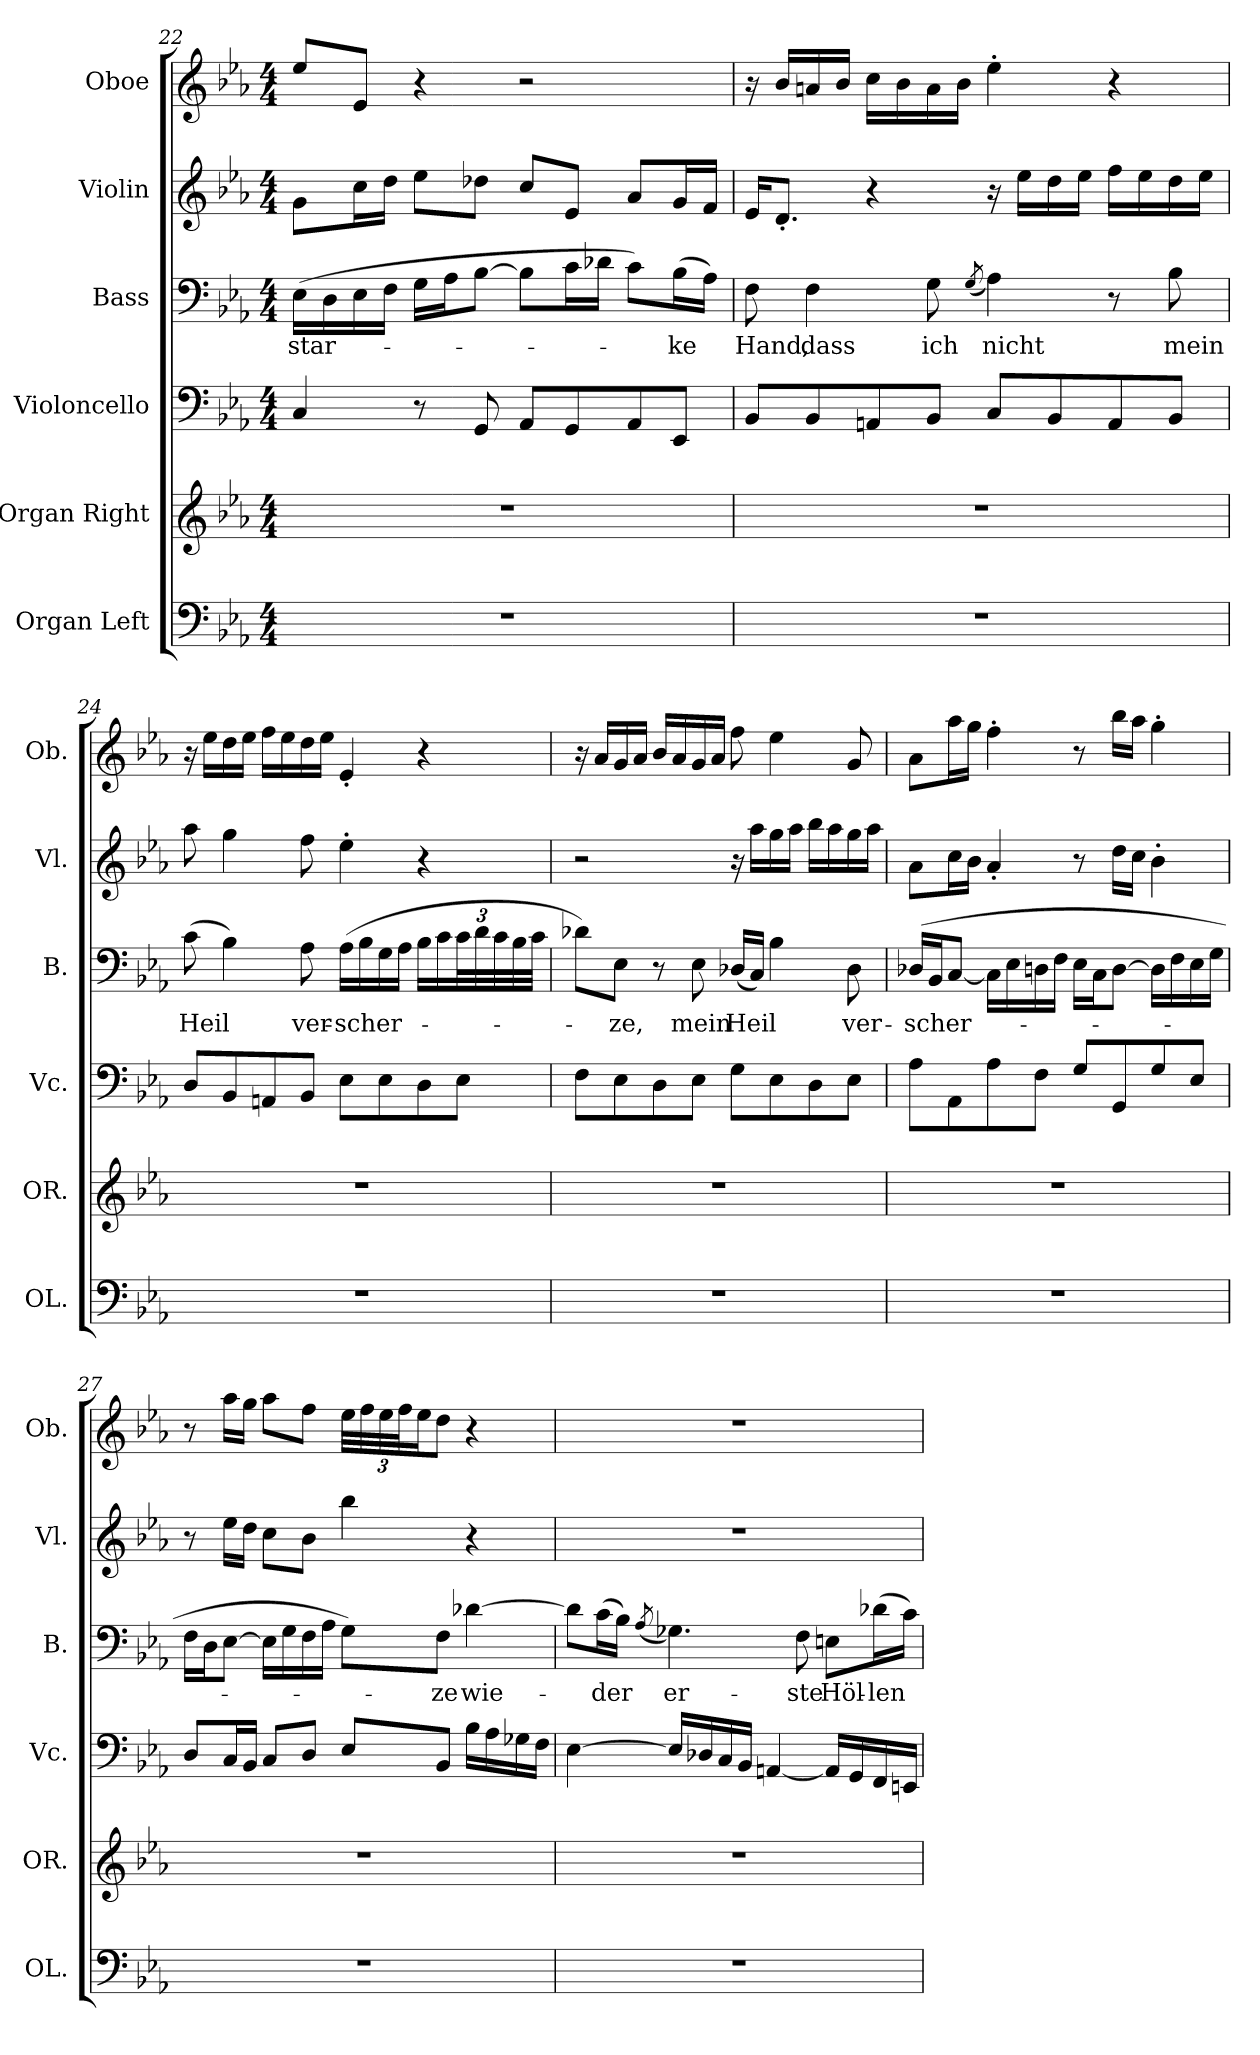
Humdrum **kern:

**kern	**kern	**kern	**kern	**text	**kern	**kern
*part6	*part5	*part4	*part3	*part3	*part2	*part1
*staff6	*staff5	*staff4	*staff3	*staff3	*staff2	*staff1
*I"Organ Left	*I"Organ Right	*I"Violoncello	*I"Bass	*	*I"Violin	*I"Oboe
*I'OL.	*I'OR.	*I'Vc.	*I'B.	*	*I'Vl.	*I'Ob.
!!LO:LB:g=z
*clefF4	*clefG2	*clefF4	*clefF4	*	*clefG2	*clefG2
*k[b-e-a-]	*k[b-e-a-]	*k[b-e-a-]	*k[b-e-a-]	*	*k[b-e-a-]	*k[b-e-a-]
*M4/4	*M4/4	*M4/4	*M4/4	*	*M4/4	*M4/4
=22	=22	=22	=22	=22	=22	=22
1r	1r	4C/	(16E-\LL	star-	8g\L	8ee-/L
.	.	.	16D\	.	.	.
.	.	.	16E-\	.	16cc\L	8e-/J
.	.	.	16F\JJ	.	16dd\JJ	.
.	.	8r	16G\LL	.	8ee-\L	4r
.	.	.	16A-\J	.	.	.
.	.	8GG/	[8B-\J	.	8dd-X\J	.
.	.	8AA-/L	8B-\L]	.	8cc/L	2r
.	.	8GG/	16c\L	.	8e-/J	.
.	.	.	16d-X\JJ	.	.	.
.	.	8AA-/	8c\L)	.	8a-/L	.
.	.	8EE-/J	(16B-\L	-ke	16g/L	.
.	.	.	16A-\JJ)	.	16f/JJ	.
=23	=23	=23	=23	=23	=23	=23
1r	1r	8BB-/L	8F\	Hand,	16e-/KL	16r
.	.	.	.	.	8.d'/J	16b-/LL
.	.	8BB-/	4F\	dass	.	16an/
.	.	.	.	.	.	16b-/JJ
.	.	8AAn/	.	.	4r	16cc\LL
.	.	.	.	.	.	16b-\
.	.	8BB-/J	8G\	ich	.	16a\
.	.	.	.	.	.	16b-\JJ
.	.	.	(8qG/	.	.	.
.	.	8C/L	4A-\)	nicht	16r	4ee-'\
.	.	.	.	.	16ee-\LL	.
.	.	8BB-/	.	.	16dd\	.
.	.	.	.	.	16ee-\JJ	.
.	.	8AA/	8r	.	16ff\LL	4r
.	.	.	.	.	16ee-\	.
.	.	8BB-/J	8B-\	mein	16dd\	.
.	.	.	.	.	16ee-\JJ	.
!!LO:PB:g=z
=24	=24	=24	=24	=24	=24	=24
1r	1r	8D/L	(8c\	Heil	8aa-\	16r
.	.	.	.	.	.	16ee-\LL
.	.	8BB-/	4B-\)	.	4gg\	16dd\
.	.	.	.	.	.	16ee-\JJ
.	.	8AAn/	.	.	.	16ff\LL
.	.	.	.	.	.	16ee-\
.	.	8BB-/J	8A-\	ver-	8ff\	16dd\
.	.	.	.	.	.	16ee-\JJ
.	.	8E-\L	(16A-\LL	-scher-	4ee-'\	4e-'/
.	.	.	16B-\	.	.	.
.	.	8E-\	16G\	.	.	.
.	.	.	16A-\JJ	.	.	.
.	.	8D\	16B-\LL	.	4r	4r
.	.	.	16c\	.	.	.
*	*	*	*Xbrackettup	*	*	*
.	.	8E-\J	48c\L	.	.	.
.	.	.	48d\	.	.	.
.	.	.	48c\	.	.	.
.	.	.	32B-\	.	.	.
.	.	.	32c\JJJ	.	.	.
=25	=25	=25	=25	=25	=25	=25
1r	1r	8F\L	8d-X\L)	.	2r	16r
.	.	.	.	.	.	16a-/LL
.	.	8E-\	8E-\J	-ze,	.	16g/
.	.	.	.	.	.	16a-/JJ
.	.	8D\	8r	.	.	16b-/LL
.	.	.	.	.	.	16a-/
.	.	8E-\J	8E-\	mein	.	16g/
.	.	.	.	.	.	16a-/JJ
.	.	8G\L	(16D-X/LL	Heil	16r	8ff\
.	.	.	16C/JJ)	.	16aa-\LL	.
.	.	8E-\	4B-\	.	16gg\	4ee-\
.	.	.	.	.	16aa-\JJ	.
.	.	8D\	.	.	16bb-\LL	.
.	.	.	.	.	16aa-\	.
.	.	8E-\J	8D-\	ver-	16gg\	8g/
.	.	.	.	.	16aa-\JJ	.
!!LO:LB:g=z
=26	=26	=26	=26	=26	=26	=26
1r	1r	8A-\L	(16D-X/LL	-scher-	8a-\L	8a-\L
.	.	.	16BB-/J	.	.	.
.	.	8AA-\	[8C/J	.	16cc\L	16aa-\L
.	.	.	.	.	16b-\JJ	16gg\JJ
.	.	8A-\	16C\LL]	.	4a-'/	4ff'\
.	.	.	16E-\	.	.	.
.	.	8F\J	16Dn\	.	.	.
.	.	.	16F\JJ	.	.	.
.	.	8G/L	16E-\LL	.	8r	8r
.	.	.	16C\J	.	.	.
.	.	8GG/	[8D\J	.	16dd\LL	16bb-\LL
.	.	.	.	.	16cc\JJ	16aa-\JJ
.	.	8G/	16D\LL]	.	4b-'\	4gg'\
.	.	.	16F\	.	.	.
.	.	8E-/J	16E-\	.	.	.
.	.	.	16G\JJ	.	.	.
=27	=27	=27	=27	=27	=27	=27
1r	1r	8D/L	16F\LL	.	8r	8r
.	.	.	16D\J	.	.	.
.	.	16C/L	[8E-\J	.	16ee-\LL	16aa-\LL
.	.	16BB-/JJ	.	.	16dd\JJ	16gg\JJ
.	.	8C/L	16E-\LL]	.	8cc\L	8aa-\L
.	.	.	16G\	.	.	.
.	.	8D/J	16F\	.	8b-\J	8ff\J
.	.	.	16A-\JJ	.	.	.
*	*	*	*	*	*	*Xbrackettup
.	.	8E-/L	8G\L)	.	4bb-\	48ee-\LLL
.	.	.	.	.	.	48ff\
.	.	.	.	.	.	48ee-\
.	.	.	.	.	.	48ff\J
.	.	.	.	.	.	24ee-\J
.	.	8BB-/J	8F\J	-ze	.	8dd\J
.	.	16B-\LL	[4d-X\	wie-	4r	4r
.	.	16A-\	.	.	.	.
.	.	16G-X\	.	.	.	.
.	.	16F\JJ	.	.	.	.
!!LO:PB:g=z
=28	=28	=28	=28	=28	=28	=28
1r	1r	[4E-\	8d-\L]	.	1r	1r
.	.	.	(16c\L	-der	.	.
.	.	.	16B-\JJ)	.	.	.
.	.	.	(8qA-/	.	.	.
.	.	16E-/LL]	4.G-X\)	er-	.	.
.	.	16D-X/	.	.	.	.
.	.	16C/	.	.	.	.
.	.	16BB-/JJ	.	.	.	.
.	.	[4AAn/	.	.	.	.
.	.	.	8F\	-ste	.	.
.	.	16AA/LL]	8En\L	Höl-	.	.
.	.	16GG/	.	.	.	.
.	.	16FF/	(16d-X\L	-len	.	.
.	.	16EEn/JJ	16c\JJ)	.	.	.
=	=	=	=	=	=	=
*-	*-	*-	*-	*-	*-	*-
